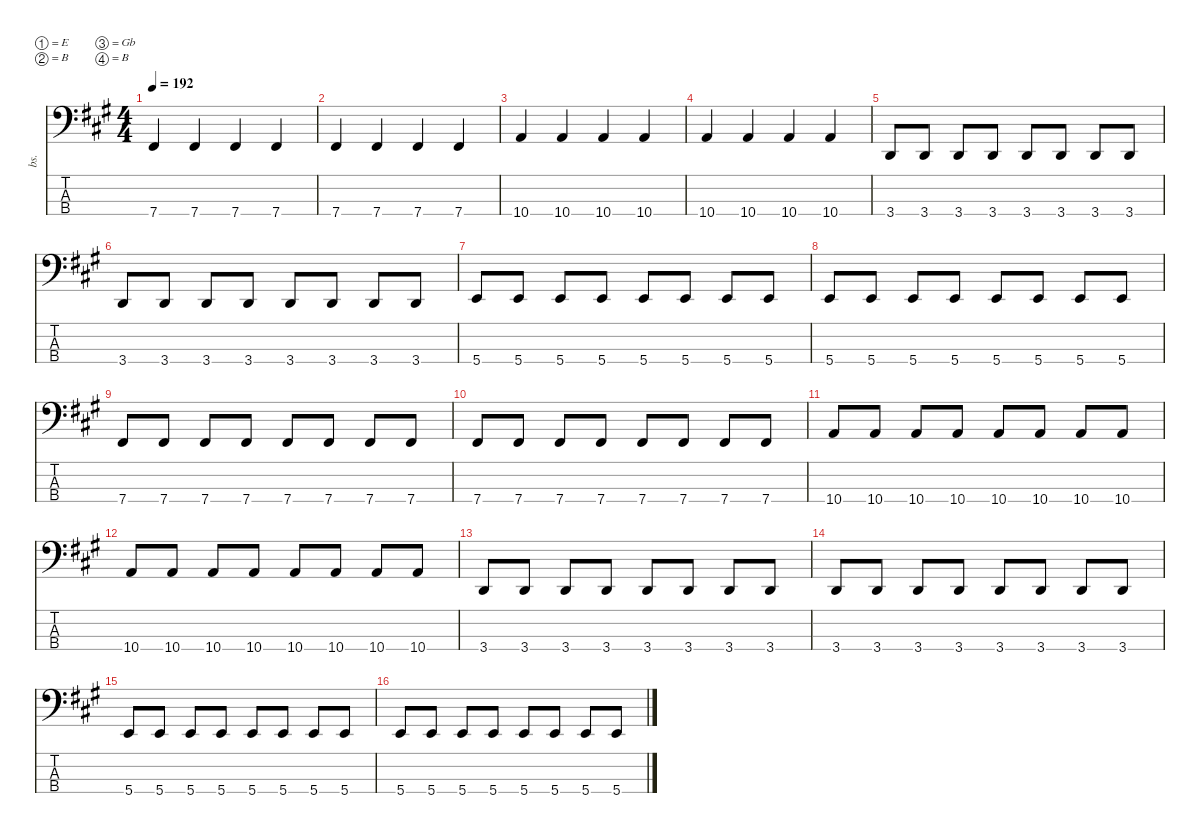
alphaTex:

\defaultSystemsLayout 4
\hideDynamics
\bracketExtendMode nobrackets
\otherSystemsTrackNameOrientation horizontal
\track ("Electric Bass" "bs.") {instrument electricbassfinger}
\staff {score tabs}
\tuning (E2 B1 Gb1 B0)
\ts (4 4)
\tempo 192
\clef f4
\ks a
7.4{acc #}.4{dy ff beam Up} 7.4{acc #}.4{beam Up} 7.4{acc #}.4{beam Up} 7.4{acc #}.4{beam Up} |
7.4{acc #}.4{beam Up} 7.4{acc #}.4{beam Up} 7.4{acc #}.4{beam Up} 7.4{acc #}.4{beam Up} |
10.4{acc forcenatural}.4{beam Up} 10.4{acc forcenatural}.4{beam Up} 10.4{acc forcenatural}.4{beam Up} 10.4{acc forcenatural}.4{beam Up} |
10.4{acc forcenatural}.4{beam Up} 10.4{acc forcenatural}.4{beam Up} 10.4{acc forcenatural}.4{beam Up} 10.4{acc forcenatural}.4{beam Up} |
3.4{acc forcenatural}.8{beam Up} 3.4{acc forcenatural}.8{beam Up} 3.4{acc forcenatural}.8{beam Up} 3.4{acc forcenatural}.8{beam Up} 3.4{acc forcenatural}.8{beam Up} 3.4{acc forcenatural}.8{beam Up} 3.4{acc forcenatural}.8{beam Up} 3.4{acc forcenatural}.8{beam Up} |
3.4{acc forcenatural}.8{beam Up} 3.4{acc forcenatural}.8{beam Up} 3.4{acc forcenatural}.8{beam Up} 3.4{acc forcenatural}.8{beam Up} 3.4{acc forcenatural}.8{beam Up} 3.4{acc forcenatural}.8{beam Up} 3.4{acc forcenatural}.8{beam Up} 3.4{acc forcenatural}.8{beam Up} |
5.4{acc forcenatural}.8{beam Up} 5.4{acc forcenatural}.8{beam Up} 5.4{acc forcenatural}.8{beam Up} 5.4{acc forcenatural}.8{beam Up} 5.4{acc forcenatural}.8{beam Up} 5.4{acc forcenatural}.8{beam Up} 5.4{acc forcenatural}.8{beam Up} 5.4{acc forcenatural}.8{beam Up} |
5.4{acc forcenatural}.8{beam Up} 5.4{acc forcenatural}.8{beam Up} 5.4{acc forcenatural}.8{beam Up} 5.4{acc forcenatural}.8{beam Up} 5.4{acc forcenatural}.8{beam Up} 5.4{acc forcenatural}.8{beam Up} 5.4{acc forcenatural}.8{beam Up} 5.4{acc forcenatural}.8{beam Up} |
7.4{acc #}.8{beam Up} 7.4{acc #}.8{beam Up} 7.4{acc #}.8{beam Up} 7.4{acc #}.8{beam Up} 7.4{acc #}.8{beam Up} 7.4{acc #}.8{beam Up} 7.4{acc #}.8{beam Up} 7.4{acc #}.8{beam Up} |
7.4{acc #}.8{beam Up} 7.4{acc #}.8{beam Up} 7.4{acc #}.8{beam Up} 7.4{acc #}.8{beam Up} 7.4{acc #}.8{beam Up} 7.4{acc #}.8{beam Up} 7.4{acc #}.8{beam Up} 7.4{acc #}.8{beam Up} |
10.4{acc forcenatural}.8{beam Up} 10.4{acc forcenatural}.8{beam Up} 10.4{acc forcenatural}.8{beam Up} 10.4{acc forcenatural}.8{beam Up} 10.4{acc forcenatural}.8{beam Up} 10.4{acc forcenatural}.8{beam Up} 10.4{acc forcenatural}.8{beam Up} 10.4{acc forcenatural}.8{beam Up} |
10.4{acc forcenatural}.8{beam Up} 10.4{acc forcenatural}.8{beam Up} 10.4{acc forcenatural}.8{beam Up} 10.4{acc forcenatural}.8{beam Up} 10.4{acc forcenatural}.8{beam Up} 10.4{acc forcenatural}.8{beam Up} 10.4{acc forcenatural}.8{beam Up} 10.4{acc forcenatural}.8{beam Up} |
3.4{acc forcenatural}.8{beam Up} 3.4{acc forcenatural}.8{beam Up} 3.4{acc forcenatural}.8{beam Up} 3.4{acc forcenatural}.8{beam Up} 3.4{acc forcenatural}.8{beam Up} 3.4{acc forcenatural}.8{beam Up} 3.4{acc forcenatural}.8{beam Up} 3.4{acc forcenatural}.8{beam Up} |
3.4{acc forcenatural}.8{beam Up} 3.4{acc forcenatural}.8{beam Up} 3.4{acc forcenatural}.8{beam Up} 3.4{acc forcenatural}.8{beam Up} 3.4{acc forcenatural}.8{beam Up} 3.4{acc forcenatural}.8{beam Up} 3.4{acc forcenatural}.8{beam Up} 3.4{acc forcenatural}.8{beam Up} |
5.4{acc forcenatural}.8{beam Up} 5.4{acc forcenatural}.8{beam Up} 5.4{acc forcenatural}.8{beam Up} 5.4{acc forcenatural}.8{beam Up} 5.4{acc forcenatural}.8{beam Up} 5.4{acc forcenatural}.8{beam Up} 5.4{acc forcenatural}.8{beam Up} 5.4{acc forcenatural}.8{beam Up} |
5.4{acc forcenatural}.8{beam Up} 5.4{acc forcenatural}.8{beam Up} 5.4{acc forcenatural}.8{beam Up} 5.4{acc forcenatural}.8{beam Up} 5.4{acc forcenatural}.8{beam Up} 5.4{acc forcenatural}.8{beam Up} 5.4{acc forcenatural}.8{beam Up} 5.4{acc forcenatural}.8{beam Up}
